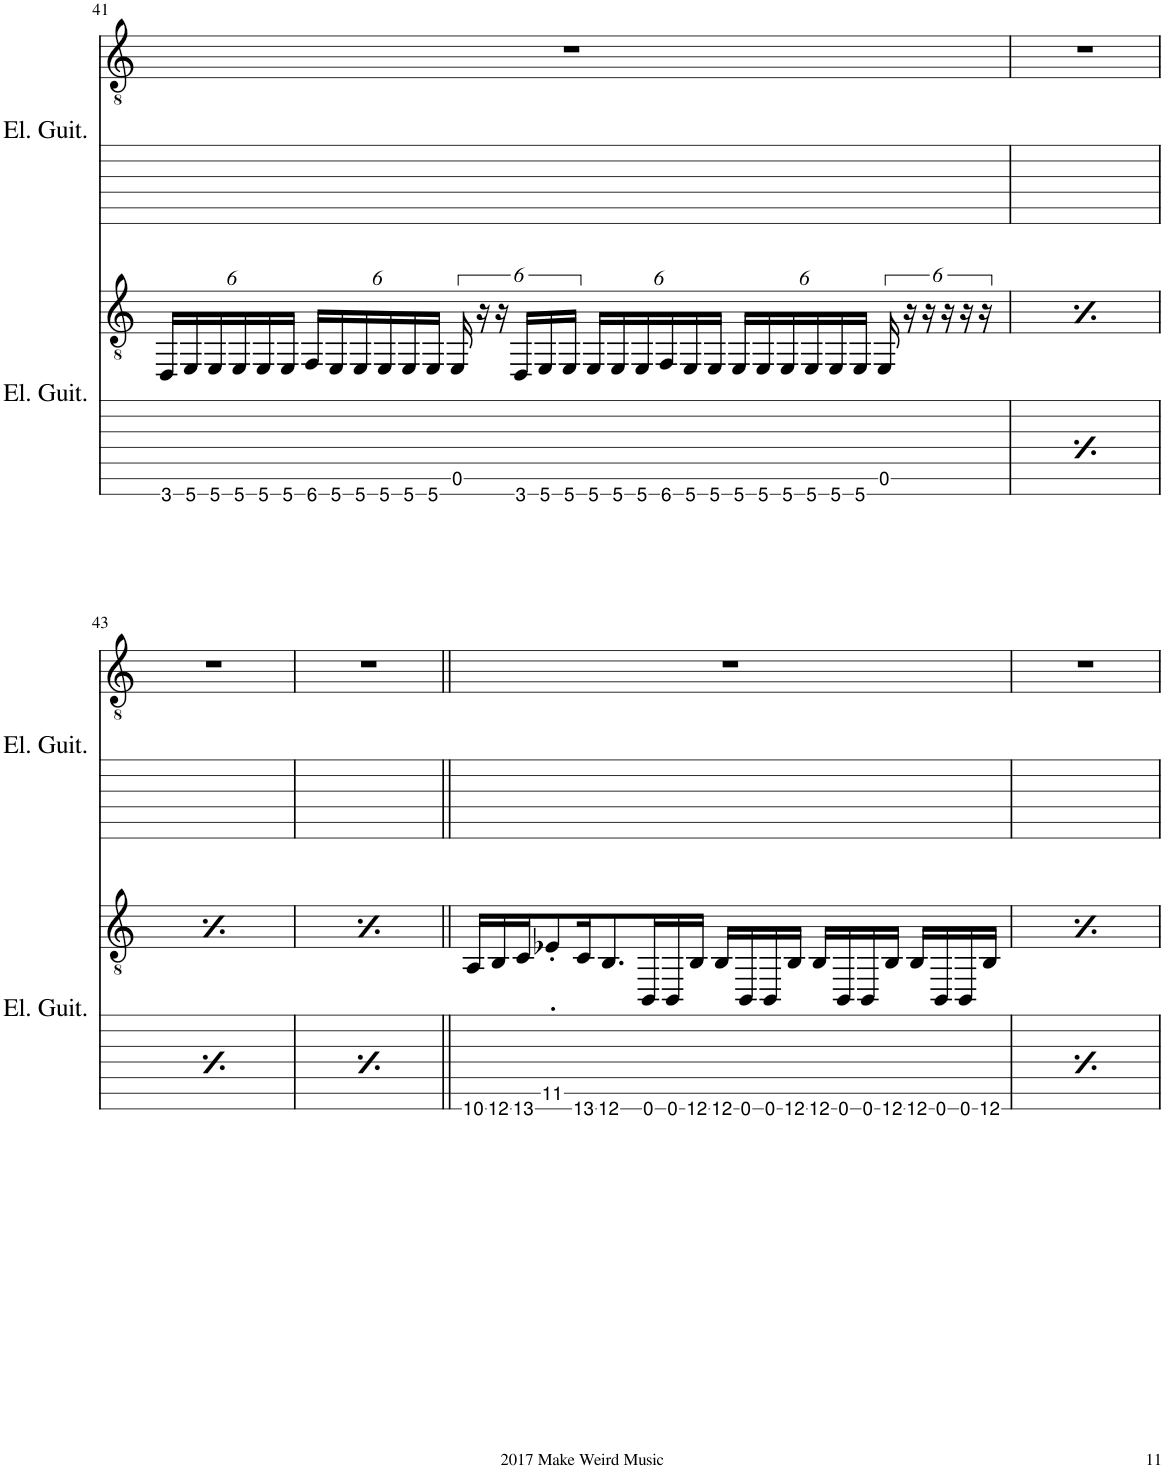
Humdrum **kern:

**kern	**kern	**kern	**kern
*part2	*part2	*part1	*part1
*staff4	*staff3	*staff2	*staff1
*I"Electric Guitar	*	*I"Electric Guitar	*
*I'El. Guit.	*	*I'El. Guit.	*
!!LO:PB:g=z
*	*clefGv2	*	*clefGv2
*k[]	*k[]	*k[]	*k[]
*M6/4	*M6/4	*M6/4	*M6/4
*Xbrackettup	*Xbrackettup	*	*
=41	=41	=41	=41
24DDLL	24DD/LL	1.r	1.r
24EE	24EE/	.	.
24EE	24EE/	.	.
24EE	24EE/	.	.
24EE	24EE/	.	.
24EE	24EE/JJ	.	.
24FF	24FF/LL	.	.
24EE	24EE/	.	.
24EE	24EE/	.	.
24EE	24EE/	.	.
24EE	24EE/	.	.
24EE	24EE/JJ	.	.
*	*brackettup	*	*
24EEJJ	24EE/	.	.
24r	24r	.	.
24r	24r	.	.
24DDLL	24DD/LL	.	.
24EE	24EE/	.	.
24EEJJ	24EE/JJ	.	.
*	*Xbrackettup	*	*
24EELL	24EE/LL	.	.
24EE	24EE/	.	.
24EE	24EE/	.	.
24FF	24FF/	.	.
24EE	24EE/	.	.
24EE	24EE/JJ	.	.
24EE	24EE/LL	.	.
24EE	24EE/	.	.
24EE	24EE/	.	.
24EE	24EE/	.	.
24EE	24EE/	.	.
24EE	24EE/JJ	.	.
*	*brackettup	*	*
24EEJJ	24EE/	.	.
24r	24r	.	.
24r	24r	.	.
24r	24r	.	.
24r	24r	.	.
24r	24r	.	.
=42	=42	=42	=42
*	*Xbrackettup	*	*
24DDLL	24DD/LL	1.r	1.r
24EE	24EE/	.	.
24EE	24EE/	.	.
24EE	24EE/	.	.
24EE	24EE/	.	.
24EE	24EE/JJ	.	.
24FF	24FF/LL	.	.
24EE	24EE/	.	.
24EE	24EE/	.	.
24EE	24EE/	.	.
24EE	24EE/	.	.
24EE	24EE/JJ	.	.
*	*brackettup	*	*
24EEJJ	24EE/	.	.
24r	24r	.	.
24r	24r	.	.
24DDLL	24DD/LL	.	.
24EE	24EE/	.	.
24EEJJ	24EE/JJ	.	.
*	*Xbrackettup	*	*
24EELL	24EE/LL	.	.
24EE	24EE/	.	.
24EE	24EE/	.	.
24FF	24FF/	.	.
24EE	24EE/	.	.
24EE	24EE/JJ	.	.
24EE	24EE/LL	.	.
24EE	24EE/	.	.
24EE	24EE/	.	.
24EE	24EE/	.	.
24EE	24EE/	.	.
24EE	24EE/JJ	.	.
*	*brackettup	*	*
24EEJJ	24EE/	.	.
24r	24r	.	.
24r	24r	.	.
24r	24r	.	.
24r	24r	.	.
24r	24r	.	.
!!LO:LB:g=z
=43	=43	=43	=43
*	*Xbrackettup	*	*
24DDLL	24DD/LL	1.r	1.r
24EE	24EE/	.	.
24EE	24EE/	.	.
24EE	24EE/	.	.
24EE	24EE/	.	.
24EE	24EE/JJ	.	.
24FF	24FF/LL	.	.
24EE	24EE/	.	.
24EE	24EE/	.	.
24EE	24EE/	.	.
24EE	24EE/	.	.
24EE	24EE/JJ	.	.
*	*brackettup	*	*
24EEJJ	24EE/	.	.
24r	24r	.	.
24r	24r	.	.
24DDLL	24DD/LL	.	.
24EE	24EE/	.	.
24EEJJ	24EE/JJ	.	.
*	*Xbrackettup	*	*
24EELL	24EE/LL	.	.
24EE	24EE/	.	.
24EE	24EE/	.	.
24FF	24FF/	.	.
24EE	24EE/	.	.
24EE	24EE/JJ	.	.
24EE	24EE/LL	.	.
24EE	24EE/	.	.
24EE	24EE/	.	.
24EE	24EE/	.	.
24EE	24EE/	.	.
24EE	24EE/JJ	.	.
*	*brackettup	*	*
24EEJJ	24EE/	.	.
24r	24r	.	.
24r	24r	.	.
24r	24r	.	.
24r	24r	.	.
24r	24r	.	.
=44	=44	=44	=44
*	*Xbrackettup	*	*
24DDLL	24DD/LL	1.r	1.r
24EE	24EE/	.	.
24EE	24EE/	.	.
24EE	24EE/	.	.
24EE	24EE/	.	.
24EE	24EE/JJ	.	.
24FF	24FF/LL	.	.
24EE	24EE/	.	.
24EE	24EE/	.	.
24EE	24EE/	.	.
24EE	24EE/	.	.
24EE	24EE/JJ	.	.
*	*brackettup	*	*
24EEJJ	24EE/	.	.
24r	24r	.	.
24r	24r	.	.
24DDLL	24DD/LL	.	.
24EE	24EE/	.	.
24EEJJ	24EE/JJ	.	.
*	*Xbrackettup	*	*
24EELL	24EE/LL	.	.
24EE	24EE/	.	.
24EE	24EE/	.	.
24FF	24FF/	.	.
24EE	24EE/	.	.
24EE	24EE/JJ	.	.
24EE	24EE/LL	.	.
24EE	24EE/	.	.
24EE	24EE/	.	.
24EE	24EE/	.	.
24EE	24EE/	.	.
24EE	24EE/JJ	.	.
*	*brackettup	*	*
24EEJJ	24EE/	.	.
24r	24r	.	.
24r	24r	.	.
24r	24r	.	.
24r	24r	.	.
24r	24r	.	.
=45||	=45||	=45||	=45||
16AALL	16AA/LL	1.r	1.r
16BB	16BB/	.	.
16CJ	16C/J	.	.
8E-'	8E-X'/	.	.
16CK	16C/K	.	.
8.BB	8.BB/	.	.
16BBBL	16BBB/L	.	.
16BBB	16BBB/	.	.
16BBJJ	16BB/JJ	.	.
16BBLL	16BB/LL	.	.
16BBB	16BBB/	.	.
16BBB	16BBB/	.	.
16BB	16BB/JJ	.	.
16BB	16BB/LL	.	.
16BBB	16BBB/	.	.
16BBB	16BBB/	.	.
16BB	16BB/JJ	.	.
16BB	16BB/LL	.	.
16BBB	16BBB/	.	.
16BBB	16BBB/	.	.
16BBJJ	16BB/JJ	.	.
=46	=46	=46	=46
16AALL	16AA/LL	1.r	1.r
16BB	16BB/	.	.
16CJ	16C/J	.	.
8E-'	8E-X'/	.	.
16CK	16C/K	.	.
8.BB	8.BB/	.	.
16BBBL	16BBB/L	.	.
16BBB	16BBB/	.	.
16BBJJ	16BB/JJ	.	.
16BBLL	16BB/LL	.	.
16BBB	16BBB/	.	.
16BBB	16BBB/	.	.
16BB	16BB/JJ	.	.
16BB	16BB/LL	.	.
16BBB	16BBB/	.	.
16BBB	16BBB/	.	.
16BB	16BB/JJ	.	.
16BB	16BB/LL	.	.
16BBB	16BBB/	.	.
16BBB	16BBB/	.	.
16BBJJ	16BB/JJ	.	.
=	=	=	=
*-	*-	*-	*-
